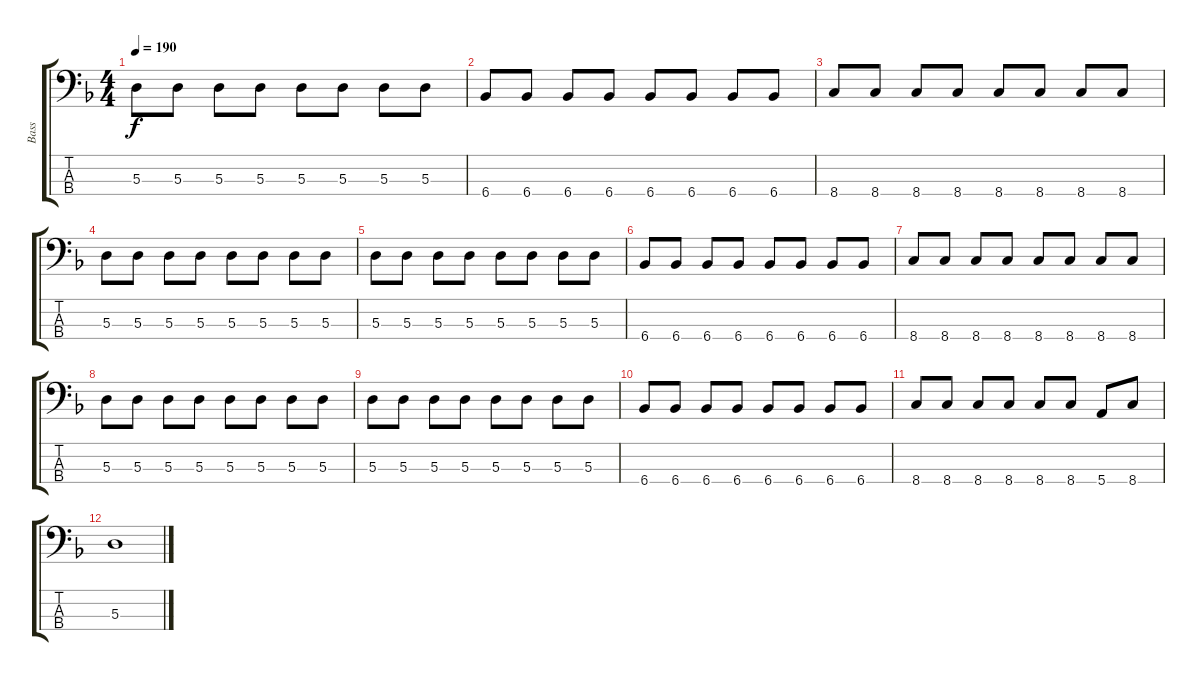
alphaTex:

\track ("Bass" "Bass") {instrument electricbassfinger}
\staff {score tabs}
\tuning (G2 D2 A1 E1) {hide}
\ts (4 4)
\tempo 190
\clef f4
\ks f
5.3.8{dy f} 5.3.8 5.3.8 5.3.8 5.3.8 5.3.8 5.3.8 5.3.8 |
6.4.8 6.4.8 6.4.8 6.4.8 6.4.8 6.4.8 6.4.8 6.4.8 |
8.4.8 8.4.8 8.4.8 8.4.8 8.4.8 8.4.8 8.4.8 8.4.8 |
5.3.8 5.3.8 5.3.8 5.3.8 5.3.8 5.3.8 5.3.8 5.3.8 |
5.3.8 5.3.8 5.3.8 5.3.8 5.3.8 5.3.8 5.3.8 5.3.8 |
6.4.8 6.4.8 6.4.8 6.4.8 6.4.8 6.4.8 6.4.8 6.4.8 |
8.4.8 8.4.8 8.4.8 8.4.8 8.4.8 8.4.8 8.4.8 8.4.8 |
5.3.8 5.3.8 5.3.8 5.3.8 5.3.8 5.3.8 5.3.8 5.3.8 |
5.3.8 5.3.8 5.3.8 5.3.8 5.3.8 5.3.8 5.3.8 5.3.8 |
6.4.8 6.4.8 6.4.8 6.4.8 6.4.8 6.4.8 6.4.8 6.4.8 |
8.4.8 8.4.8 8.4.8 8.4.8 8.4.8 8.4.8 5.4.8 8.4.8 |
5.3.1
